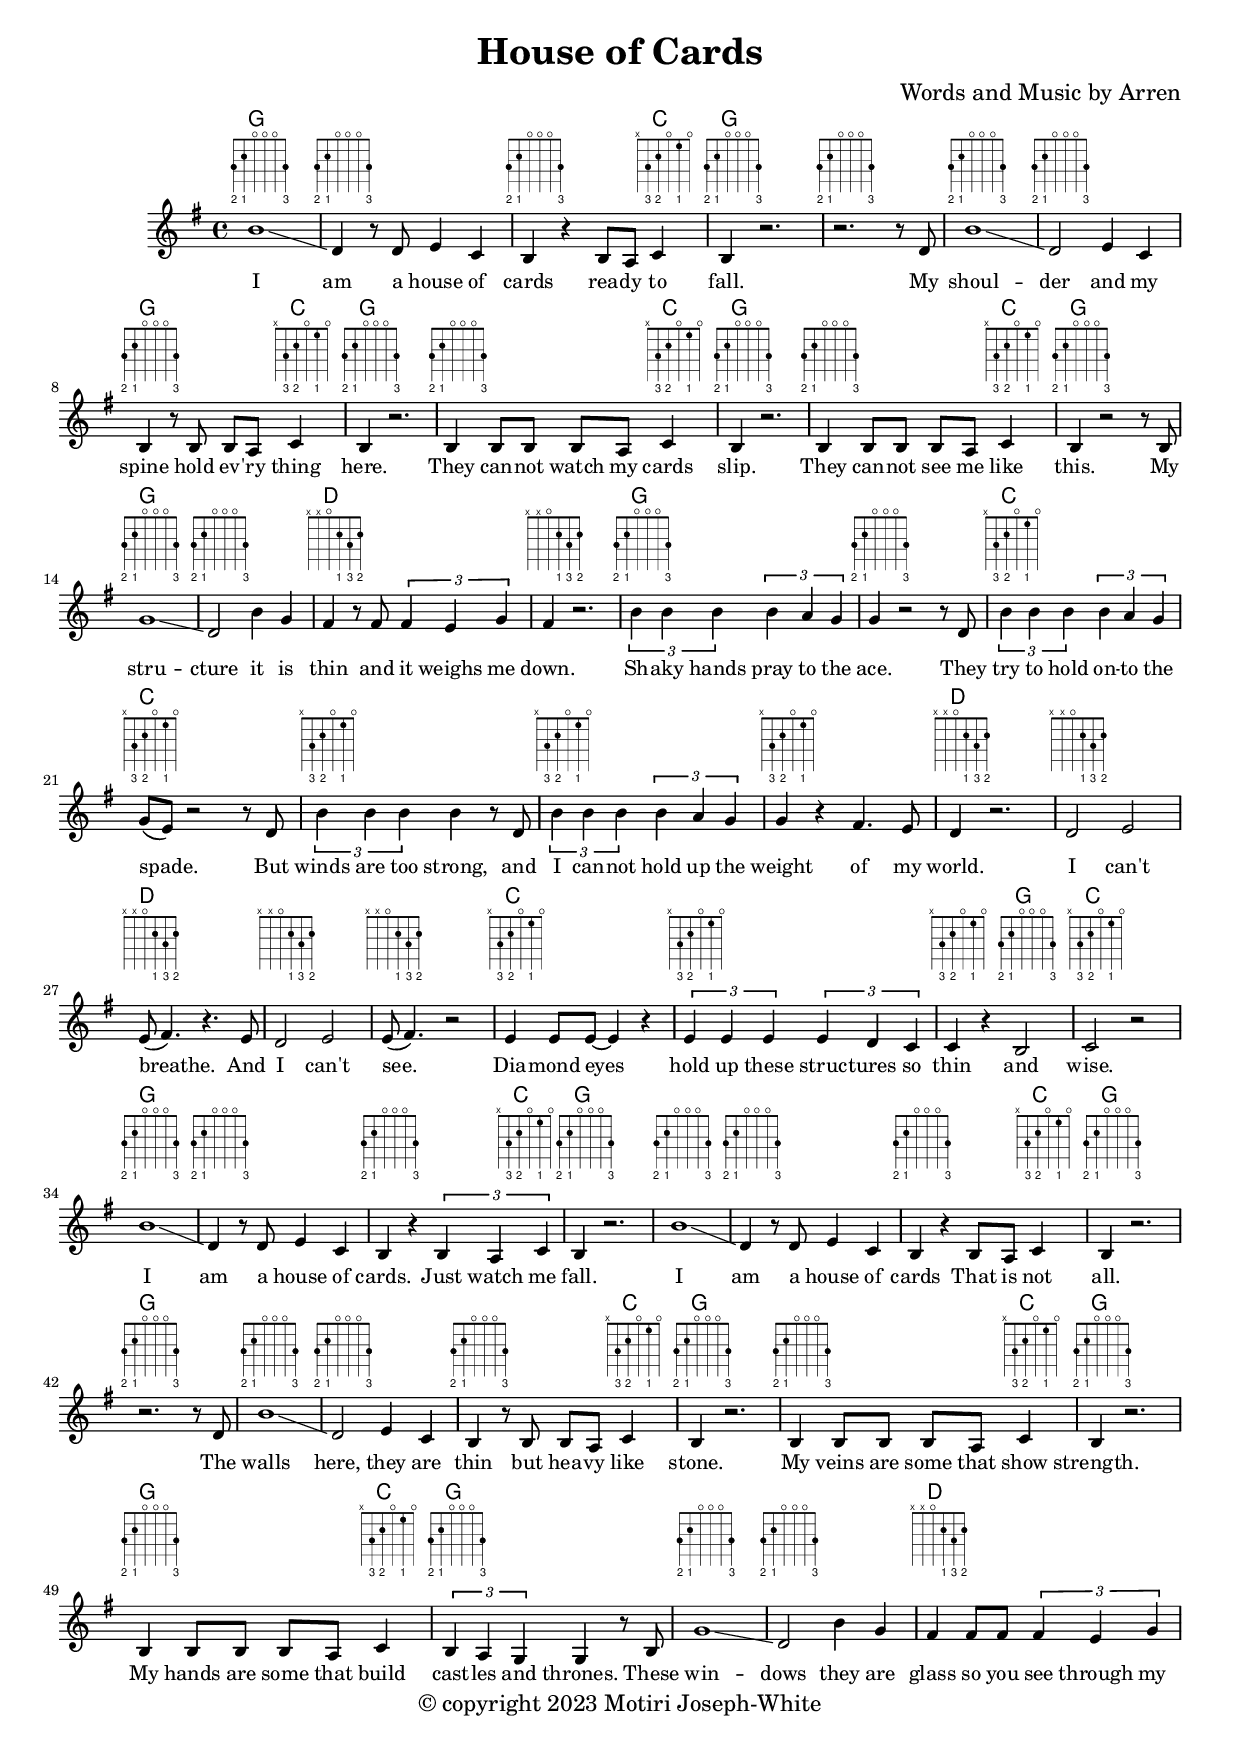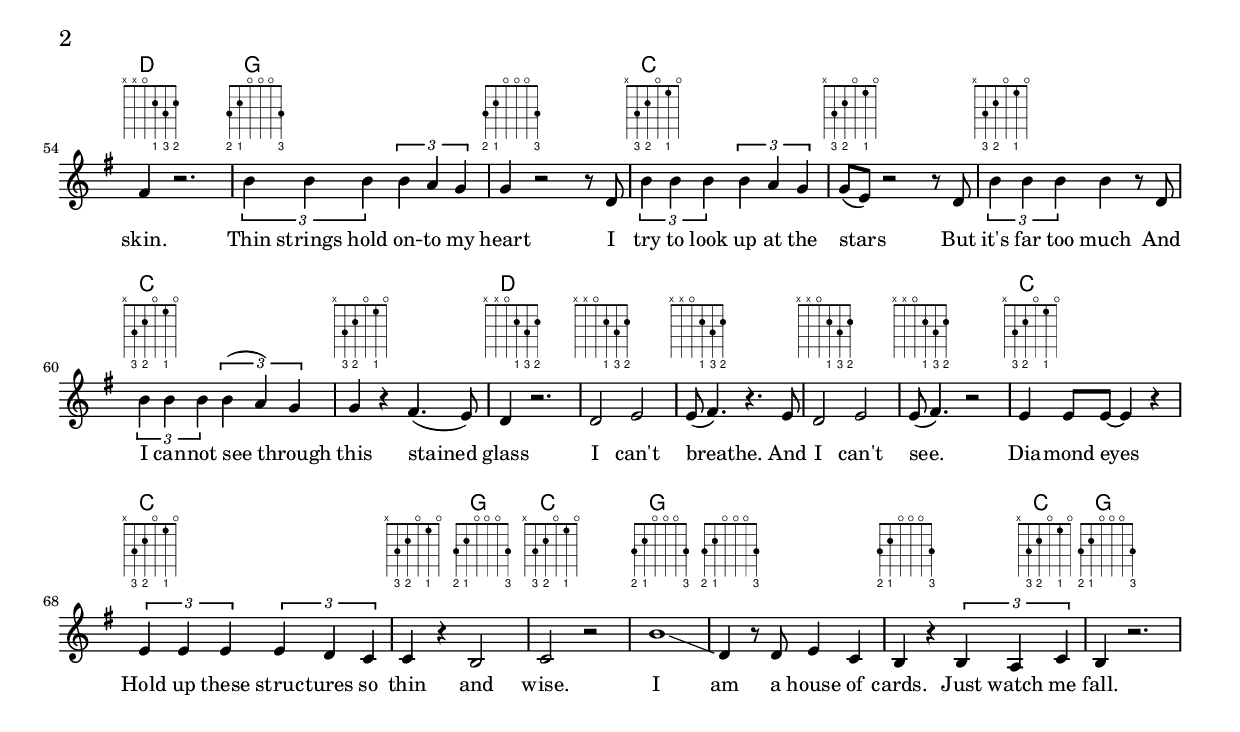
\version "2.24.2"

\header {
  title = "House of Cards"
  composer = "Words and Music by Arren"
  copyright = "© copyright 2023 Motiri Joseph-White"
}
% Reference: http://lilypond.org/doc/v2.25/Documentation/snippets/fretted-strings_003a-chordchanges-for-fretboards
\include "predefined-guitar-fretboards.ly"

melody = \relative c'' {
	\clef treble
	\key g \major
	\time 4/4
	\set Score.voltaSpannerDuration = #(ly:make-moment 4/4)

	\new Voice = "words" {
		b1\glissando | d,4 r8 d e4 c | b r b8 a c4 | b r2. | % I am... fall.
		r2. r8 d |
		b'1\glissando | d,2 e4 c | b r8 b b a c4 | b r2. | % shoulder... here.
		b4 b8 b b a c4 | b r2. | % they... slip.
		b4 b8 b b a c4 | b r2 r8 b8 | % they... like this.  My
		g'1 \glissando | d2 b'4 g | fis r8 fis \tuplet 3/2 {fis4 e g }| fis r2. | % structure it is thin and it weighs me down.

		\tuplet 3/2 {b4 b b} \tuplet 3/2 {b4 a g} | g4 r2 r8 d8 | % Shaky hands pray to the ace. They
		\tuplet 3/2 {b'4 b b} \tuplet 3/2 {b4 a g} | g8( e ) r2 r8 d8 | % try to hold onto the space. But
		\tuplet 3/2 {b'4 b b} b r8 d, | % winds are too strong, and
		\tuplet 3/2 {b'4 b b} \tuplet 3/2 {b4 a g} | g r fis4. e8 | d4 r2. | % I cannot hold up the weight of my world
		d2 e | e8( fis4.) r4. e8 |   % I can't breathe. And
		d2 e | e8(fis4.) r2 | % I can't see.
		e4 e8 e~ e4 r4 | % diamond eyes
		\tuplet 3/2 {e4 e e} \tuplet 3/2 {e d c} | c r b2 | c r | % hold up these structures so thin and wise.
		b'1\glissando | d,4 r8 d e4 c | b r \tuplet 3/2 {b a c4} | b r2. | % I am a house of cards. Just watch me fall.

		b'1\glissando | d,4 r8 d e4 c | b r b8 a c4 | b r2. | % I am... fall.
		r2. r8 d |
		b'1\glissando | d,2 e4 c | b r8 b b a c4 | b r2. | % shoulder... here.
		b4 b8 b b a c4 | b r2. | % my veins... strength.
		b4 b8 b b a c4  | \tuplet 3/2 {b a g} g r8 b8 | % my hands...thrones. these
		g'1 \glissando | d2 b'4 g | fis fis8 fis \tuplet 3/2 {fis4 e g }| fis r2. | % windows

		\tuplet 3/2 {b4 b b} \tuplet 3/2 {b4 a g} | g4 r2 r8 d8 | % Thin
		\tuplet 3/2 {b'4 b b} \tuplet 3/2 {b4 a g} | g8( e ) r2 r8 d8 | %
		\tuplet 3/2 {b'4 b b} b r8 d, | %
		\tuplet 3/2 {b'4 b b} \tuplet 3/2 {b4( a) g} | g r fis4.( e8) | d4 r2. | % cannot see through this stained glass
		d2 e | e8( fis4.) r4. e8 |   % I can't breathe. And
		d2 e | e8(fis4.) r2 | % I can't see.
		e4 e8 e~ e4 r4 | % diamond eyes
		\tuplet 3/2 {e4 e e} \tuplet 3/2 {e d c} | c r b2 | c r | % hold up these structures so thin and wise.
		b'1\glissando | d,4 r8 d e4 c | b r \tuplet 3/2 {b a c4} | b r2. | % I am a house of cards. Just watch me fall.
		}
}

text = \lyricmode {
	I am a house of cards
	rea -- dy to fall. My
	shoul -- der and my spine
	hold ev -- 'ry thing here.
	They can -- not watch my cards slip.
	They can -- not see me like this. My
	stru -- cture it is thin and it weighs me down.

	Sh -- aky hands pray to the ace. They
	try to hold on -- to the spade. But
	winds are too strong, and
	I can -- not hold up the weight of my world.
	I can't breathe. And
	I can't see.
	Dia -- mond eyes
	hold up these struc -- tures so thin
	and wise.
	I am a house of cards.
	Just watch me fall.

	I am a house of cards
	That is not all.
	The walls here, they are thin
	but hea -- vy like stone.
	My veins are some that show strength.
	My hands are some that build cast -- les and thrones.
	These win -- dows
	they are glass
	so you see through my skin.

	Thin strings hold on -- to my heart
	I try to look up at the stars
	But it's far too much
	And I can -- not see through this
	stained glass
	I can't breathe. And
	I can't see.
	Dia -- mond eyes
	Hold up these struc -- tures so thin
	and wise.
	I am a house of cards.
	Just watch me fall.
}

chordnames = \chordmode {
	g1 | g | g2. c4 | g1 | g |
	g1 | g | g2. c4 | g1 |
	g2. c4 | g1 | g2. c4 | g1 |
	g1 | g | d | d |

	g1 | g | c1 | c | c | c | c |
	d | d | d | d | d | c | c | c2 g2 | c1 |
	g1 | g | g2. c4 | g1|

	g1 | g | g2. c4 | g1 | g |
	g1 | g | g2. c4 | g1 |
	g2. c4 | g1 | g2. c4 | g1 |
	g1 | g | d | d |

	g1 | g | c1 | c | c | c | c |
	d | d | d | d | d | c | c | c2 g2 | c1 |
	g1 | g | g2. c4 | g1|
}

\score {
  <<
    \new ChordNames {
      \set chordChanges = ##t
      \chordnames
    }
    \new FretBoards {
      \set predefinedDiagramTable = #default-fret-table
      \chordnames
    }
    \new PianoStaff  <<
    \new Staff = "voice" \melody
    \new Lyrics \lyricsto "words" \text

  	>>
  >>
  \layout {
   #(layout-set-staff-size 16)
   }
}
